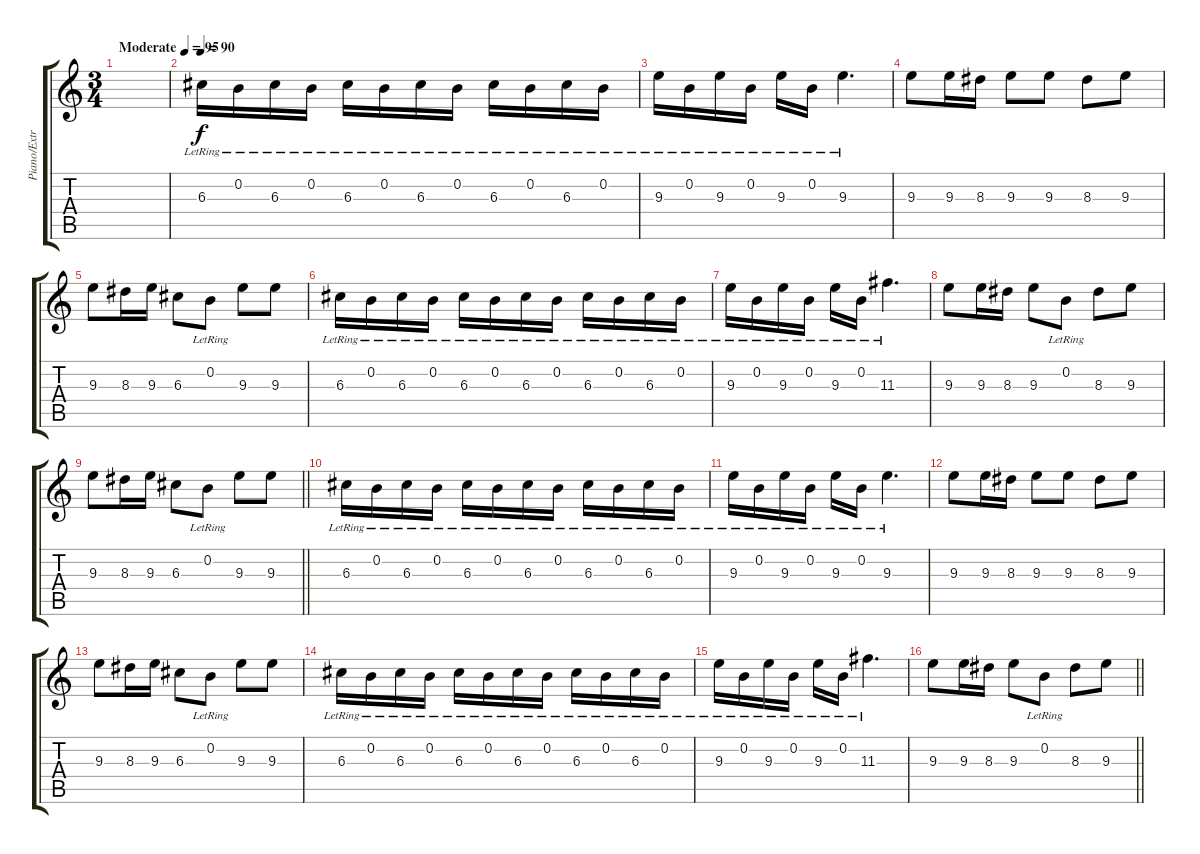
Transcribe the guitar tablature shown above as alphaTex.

\track ("Piano/Extra" "Piano/Extr") {instrument electricguitarclean}
\staff {score tabs}
\tuning (E4 B3 G3 D3 A2 D2) {hide}
\ts (3 4)
\tempo (95 "Moderate")
\clef g2
\ks c
|
\tempo 90
6.3{lr}.16 0.2{lr}.16 6.3{lr}.16 0.2{lr}.16 6.3{lr}.16 0.2{lr}.16 6.3{lr}.16 0.2{lr}.16 6.3{lr}.16 0.2{lr}.16 6.3{lr}.16 0.2{lr}.16 |
9.3{lr}.16 0.2{lr}.16 9.3{lr}.16 0.2{lr}.16 9.3{lr}.16 0.2{lr}.16 9.3{lr}.4{d} |
9.3.8 9.3.16 8.3.16 9.3.8 9.3.8 8.3.8 9.3.8 |
9.3.8 8.3.16 9.3.16 6.3.8 0.2{lr}.8 9.3.8 9.3.8 |
6.3{lr}.16 0.2{lr}.16 6.3{lr}.16 0.2{lr}.16 6.3{lr}.16 0.2{lr}.16 6.3{lr}.16 0.2{lr}.16 6.3{lr}.16 0.2{lr}.16 6.3{lr}.16 0.2{lr}.16 |
9.3{lr}.16 0.2{lr}.16 9.3{lr}.16 0.2{lr}.16 9.3{lr}.16 0.2{lr}.16 11.3{lr}.4{d} |
9.3.8 9.3.16 8.3.16 9.3.8 0.2{lr}.8 8.3.8 9.3.8 |
\barLineRight lightlight
9.3.8 8.3.16 9.3.16 6.3.8 0.2{lr}.8 9.3.8 9.3.8 |
6.3{lr}.16 0.2{lr}.16 6.3{lr}.16 0.2{lr}.16 6.3{lr}.16 0.2{lr}.16 6.3{lr}.16 0.2{lr}.16 6.3{lr}.16 0.2{lr}.16 6.3{lr}.16 0.2{lr}.16 |
9.3{lr}.16 0.2{lr}.16 9.3{lr}.16 0.2{lr}.16 9.3{lr}.16 0.2{lr}.16 9.3{lr}.4{d} |
9.3.8 9.3.16 8.3.16 9.3.8 9.3.8 8.3.8 9.3.8 |
9.3.8 8.3.16 9.3.16 6.3.8 0.2{lr}.8 9.3.8 9.3.8 |
6.3{lr}.16 0.2{lr}.16 6.3{lr}.16 0.2{lr}.16 6.3{lr}.16 0.2{lr}.16 6.3{lr}.16 0.2{lr}.16 6.3{lr}.16 0.2{lr}.16 6.3{lr}.16 0.2{lr}.16 |
9.3{lr}.16 0.2{lr}.16 9.3{lr}.16 0.2{lr}.16 9.3{lr}.16 0.2{lr}.16 11.3{lr}.4{d} |
\barLineRight lightlight
9.3.8 9.3.16 8.3.16 9.3.8 0.2{lr}.8 8.3.8 9.3.8
